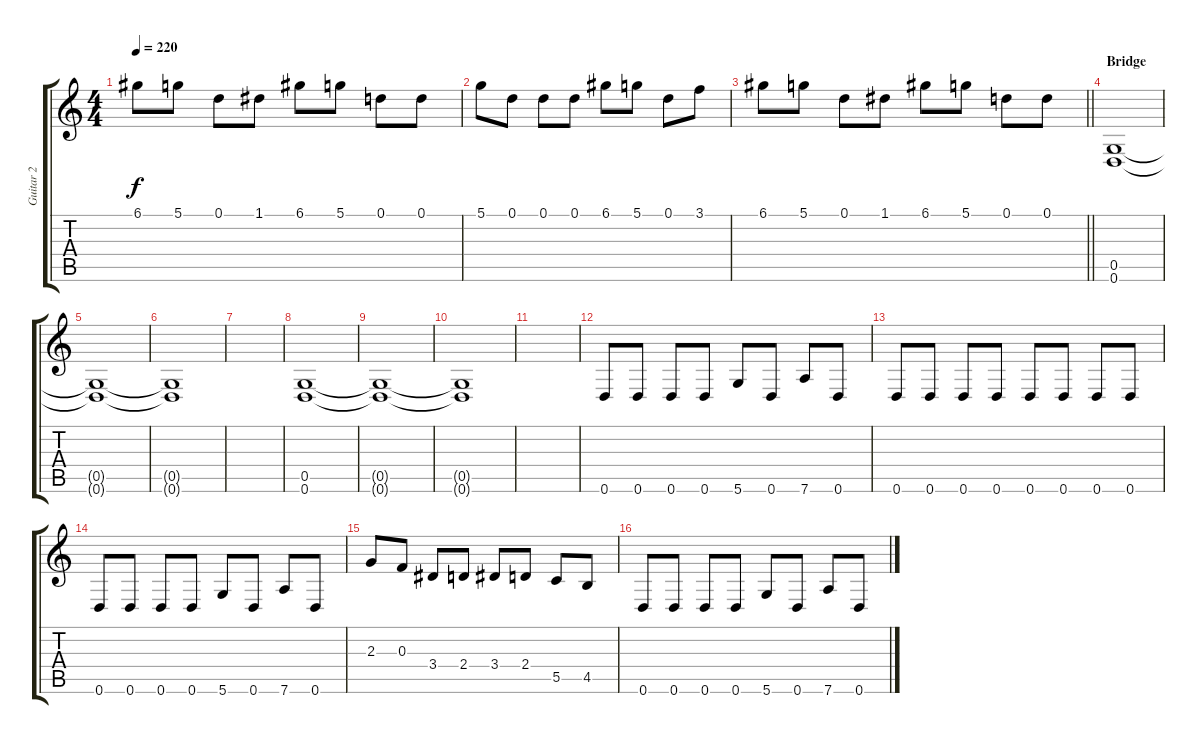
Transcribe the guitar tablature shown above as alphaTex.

\track ("Guitar 2" "Guitar 2") {instrument overdrivenguitar}
\staff {score tabs}
\tuning (D4 A3 F3 C3 G2 D2) {hide}
\ts (4 4)
\tempo 220
\clef g2
\ks c
6.1.8{dy f} 5.1.8 0.1.8 1.1.8 6.1.8 5.1.8 0.1.8 0.1.8 |
5.1.8 0.1.8 0.1.8 0.1.8 6.1.8 5.1.8 0.1.8 3.1.8 |
\barLineRight lightlight
6.1.8 5.1.8 0.1.8 1.1.8 6.1.8 5.1.8 0.1.8 0.1.8 |
\section ("" "Bridge")
(0.5 0.6).1 |
(0.5{t} 0.6{t}).1 |
(0.5{t} 0.6{t}).1 |
|
(0.5 0.6).1 |
(0.5{t} 0.6{t}).1 |
(0.5{t} 0.6{t}).1 |
|
0.6.8 0.6.8 0.6.8 0.6.8 5.6.8 0.6.8 7.6.8 0.6.8 |
0.6.8 0.6.8 0.6.8 0.6.8 0.6.8 0.6.8 0.6.8 0.6.8 |
0.6.8 0.6.8 0.6.8 0.6.8 5.6.8 0.6.8 7.6.8 0.6.8 |
2.3.8 0.3.8 3.4.8 2.4.8 3.4.8 2.4.8 5.5.8 4.5.8 |
0.6.8 0.6.8 0.6.8 0.6.8 5.6.8 0.6.8 7.6.8 0.6.8
